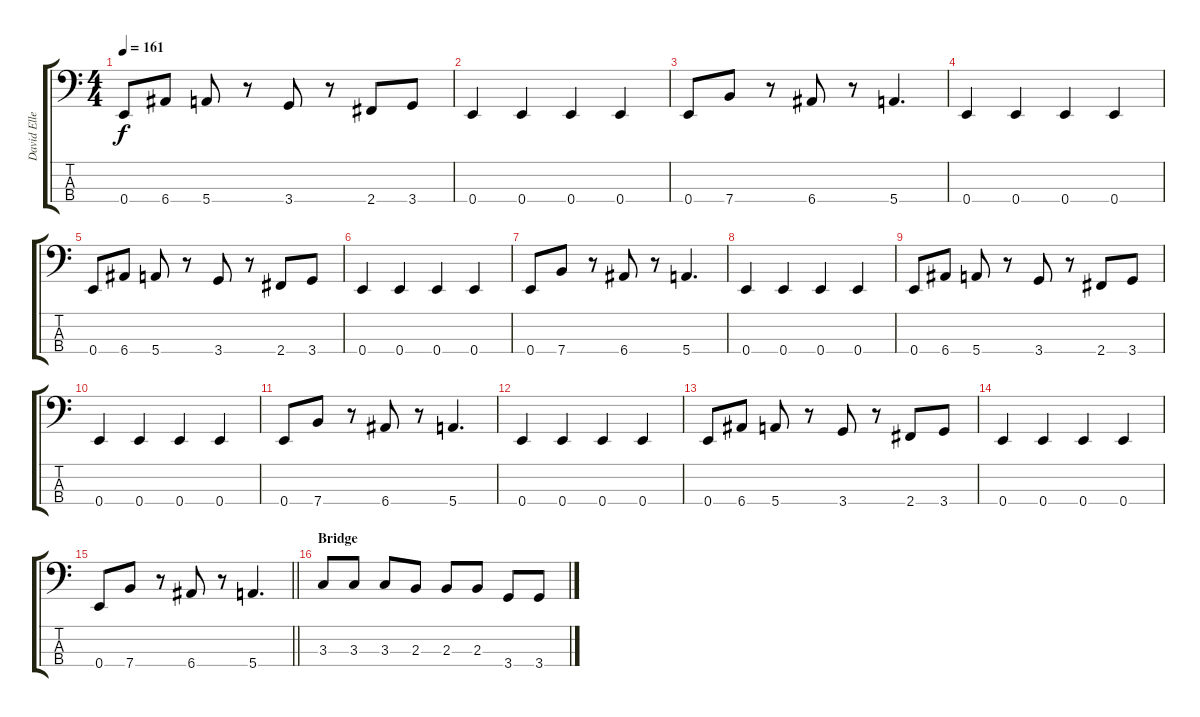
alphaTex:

\track ("David Ellefson" "David Elle") {instrument electricbasspick}
\staff {score tabs}
\tuning (G2 D2 A1 E1) {hide}
\ts (4 4)
\tempo 161
\clef f4
\ks c
0.4.8{dy f} 6.4.8 5.4.8 r.8 3.4.8 r.8 2.4.8 3.4.8 |
0.4.4 0.4.4 0.4.4 0.4.4 |
0.4.8 7.4.8 r.8 6.4.8 r.8 5.4.4{d} |
0.4.4 0.4.4 0.4.4 0.4.4 |
0.4.8 6.4.8 5.4.8 r.8 3.4.8 r.8 2.4.8 3.4.8 |
0.4.4 0.4.4 0.4.4 0.4.4 |
0.4.8 7.4.8 r.8 6.4.8 r.8 5.4.4{d} |
0.4.4 0.4.4 0.4.4 0.4.4 |
0.4.8 6.4.8 5.4.8 r.8 3.4.8 r.8 2.4.8 3.4.8 |
0.4.4 0.4.4 0.4.4 0.4.4 |
0.4.8 7.4.8 r.8 6.4.8 r.8 5.4.4{d} |
0.4.4 0.4.4 0.4.4 0.4.4 |
0.4.8 6.4.8 5.4.8 r.8 3.4.8 r.8 2.4.8 3.4.8 |
0.4.4 0.4.4 0.4.4 0.4.4 |
\barLineRight lightlight
0.4.8 7.4.8 r.8 6.4.8 r.8 5.4.4{d} |
\section ("" "Bridge")
3.3.8 3.3.8 3.3.8 2.3.8 2.3.8 2.3.8 3.4.8 3.4.8
